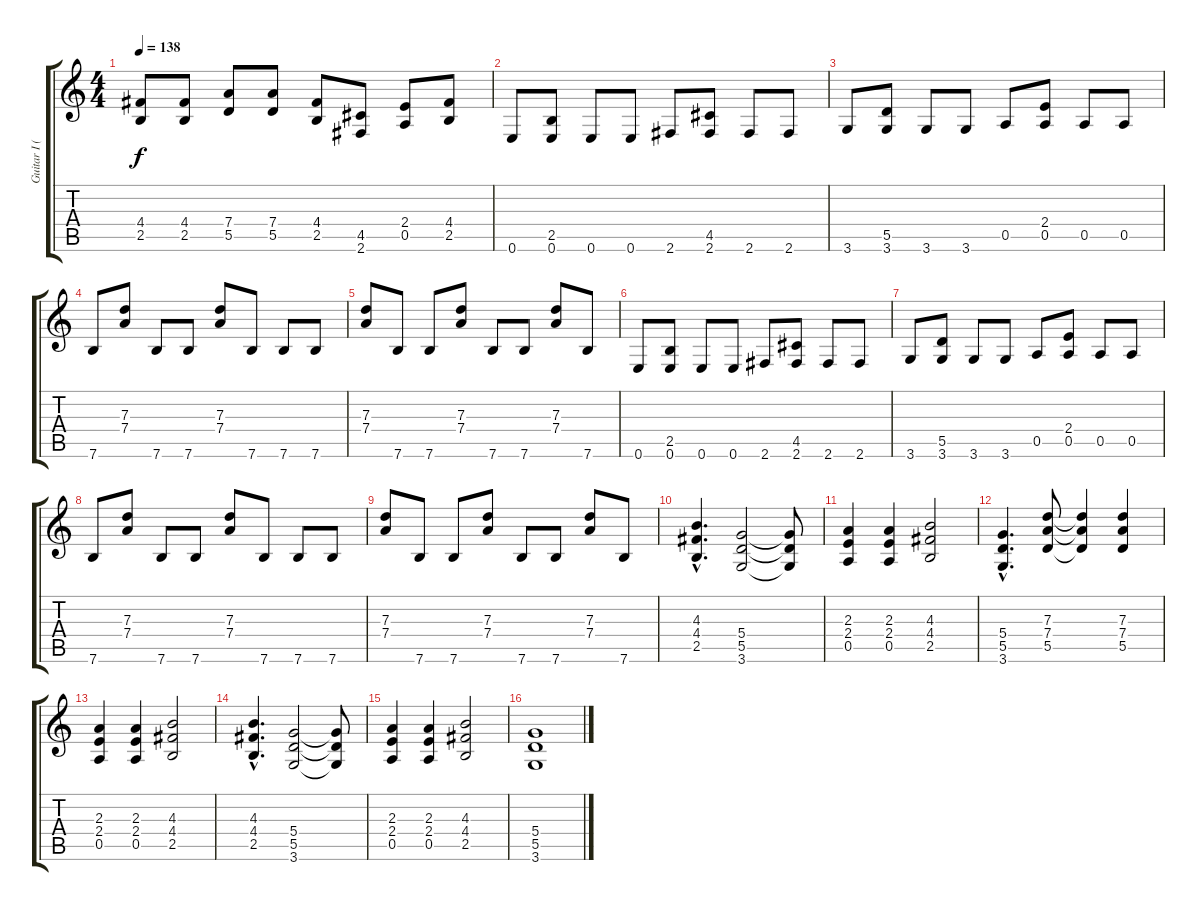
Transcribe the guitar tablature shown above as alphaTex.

\track ("Guitar I (Rhytm)" "Guitar I (") {instrument distortionguitar}
\staff {score tabs}
\tuning (E4 B3 G3 D3 A2 E2) {hide}
\ts (4 4)
\tempo 138
\clef g2
\ks c
(4.4 2.5).8{dy f} (4.4 2.5).8 (7.4 5.5).8 (7.4 5.5).8 (4.4 2.5).8 (4.5 2.6).8 (2.4 0.5).8 (4.4 2.5).8 |
0.6.8 (2.5 0.6).8 0.6.8 0.6.8 2.6.8 (4.5 2.6).8 2.6.8 2.6.8 |
3.6.8 (5.5 3.6).8 3.6.8 3.6.8 0.5.8 (2.4 0.5).8 0.5.8 0.5.8 |
7.6.8 (7.3 7.4).8 7.6.8 7.6.8 (7.3 7.4).8 7.6.8 7.6.8 7.6.8 |
(7.3 7.4).8 7.6.8 7.6.8 (7.3 7.4).8 7.6.8 7.6.8 (7.3 7.4).8 7.6.8 |
0.6.8 (2.5 0.6).8 0.6.8 0.6.8 2.6.8 (4.5 2.6).8 2.6.8 2.6.8 |
3.6.8 (5.5 3.6).8 3.6.8 3.6.8 0.5.8 (2.4 0.5).8 0.5.8 0.5.8 |
7.6.8 (7.3 7.4).8 7.6.8 7.6.8 (7.3 7.4).8 7.6.8 7.6.8 7.6.8 |
(7.3 7.4).8 7.6.8 7.6.8 (7.3 7.4).8 7.6.8 7.6.8 (7.3 7.4).8 7.6.8 |
(4.3{hac} 4.4{hac} 2.5{hac}).4{d} (5.4 5.5 3.6).2 (5.4{t} 5.5{t} 3.6{t}).8 |
(2.3 2.4 0.5).4 (2.3 2.4 0.5).4 (4.3 4.4 2.5).2 |
(5.4{hac} 5.5{hac} 3.6{hac}).4{d} (7.3 7.4 5.5).8 (7.3{t} 7.4{t} 5.5{t}).4 (7.3 7.4 5.5).4 |
(2.3 2.4 0.5).4 (2.3 2.4 0.5).4 (4.3 4.4 2.5).2 |
(4.3{hac} 4.4{hac} 2.5{hac}).4{d} (5.4 5.5 3.6).2 (5.4{t} 5.5{t} 3.6{t}).8 |
(2.3 2.4 0.5).4 (2.3 2.4 0.5).4 (4.3 4.4 2.5).2 |
(5.4 5.5 3.6).1
